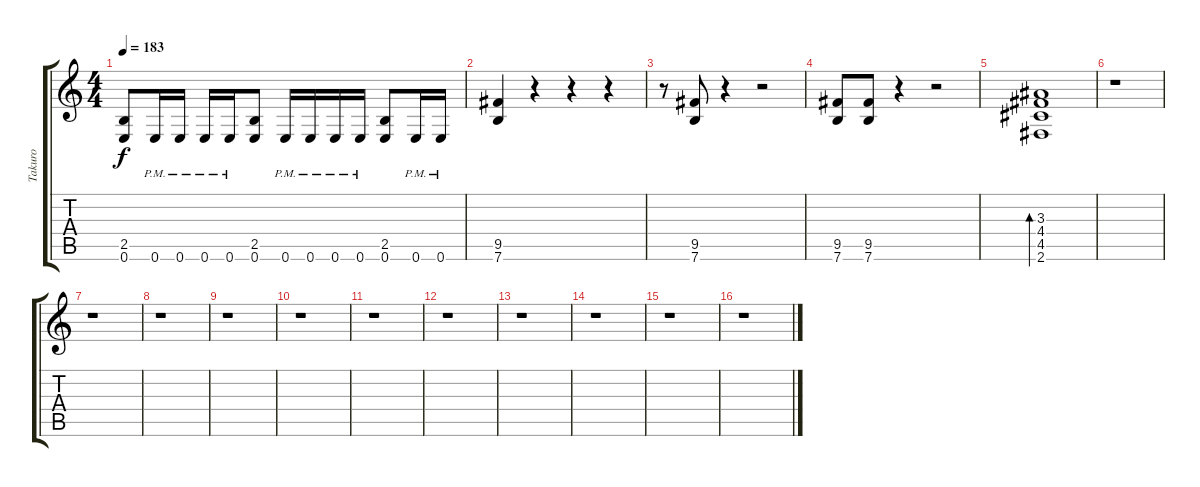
\track ("Takuro" "Takuro") {instrument overdrivenguitar}
\staff {score tabs}
\tuning (E4 B3 G3 D3 A2 E2) {hide}
\ts (4 4)
\tempo 183
\clef g2
\ks c
(2.5 0.6).8{dy f} 0.6{pm}.16 0.6{pm}.16 0.6{pm}.16 0.6{pm}.16 (2.5 0.6).8 0.6{pm}.16 0.6{pm}.16 0.6{pm}.16 0.6{pm}.16 (2.5 0.6).8 0.6{pm}.16 0.6{pm}.16 |
(9.5 7.6).4 r.4 r.4 r.4 |
r.8 (9.5 7.6).8 r.4 r.2 |
(9.5 7.6).8 (9.5 7.6).8 r.4 r.2 |
(3.3 4.4 4.5 2.6).1{bd 120} |
r.1 |
r.1 |
r.1 |
r.1 |
r.1 |
r.1 |
r.1 |
r.1 |
r.1 |
r.1 |
r.1
